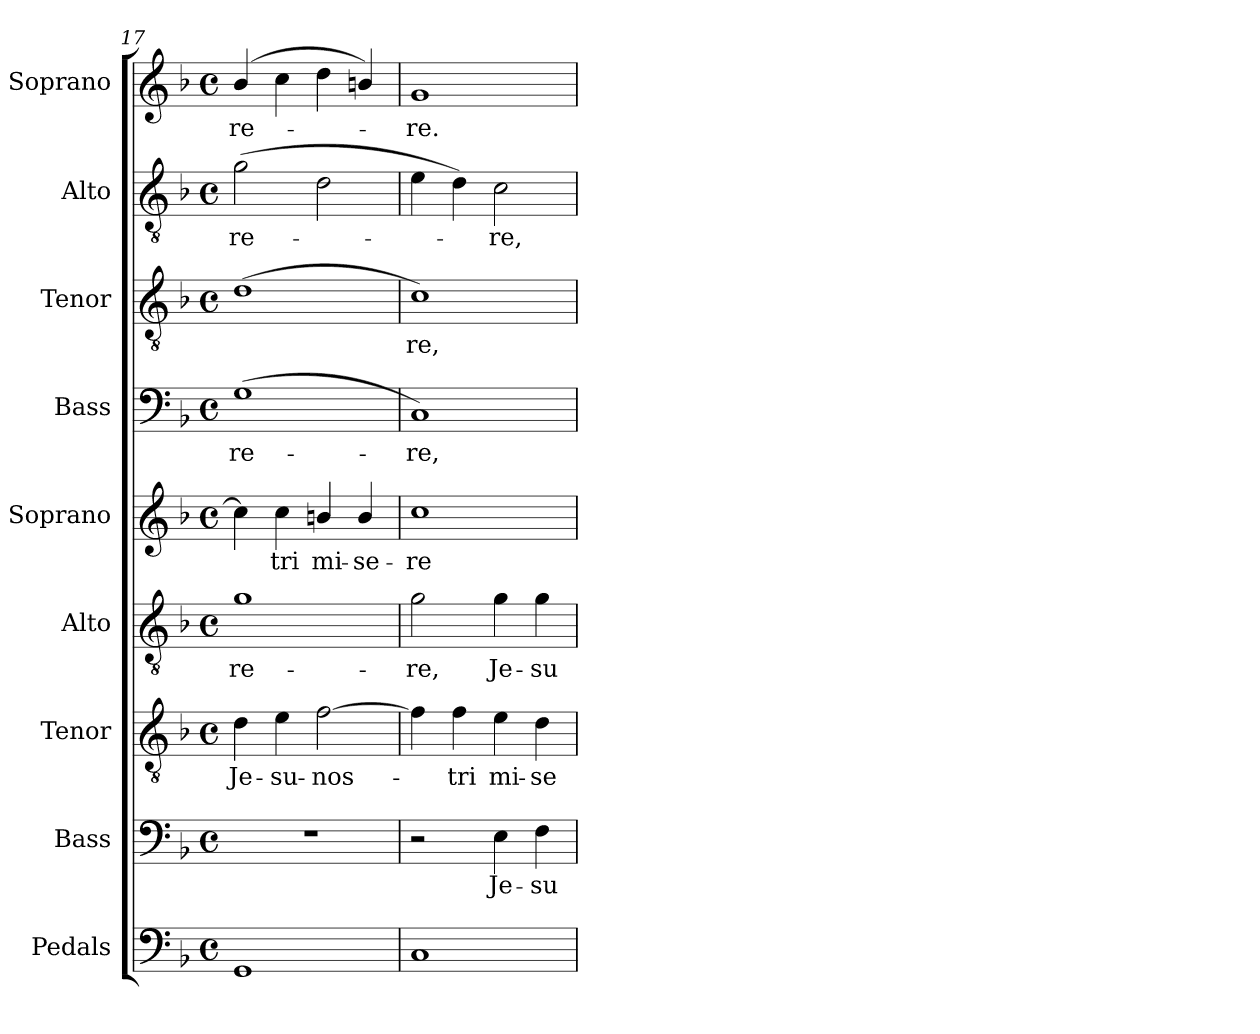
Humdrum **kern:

**kern	**kern	**text	**kern	**text	**kern	**text	**kern	**text	**kern	**text	**kern	**text	**kern	**text	**kern	**text
*part9	*part8	*part8	*part7	*part7	*part6	*part6	*part5	*part5	*part4	*part4	*part3	*part3	*part2	*part2	*part1	*part1
*staff9	*staff8	*staff8	*staff7	*staff7	*staff6	*staff6	*staff5	*staff5	*staff4	*staff4	*staff3	*staff3	*staff2	*staff2	*staff1	*staff1
*I"Pedals	*I"Bass	*	*I"Tenor	*	*I"Alto	*	*I"Soprano	*	*I"Bass	*	*I"Tenor	*	*I"Alto	*	*I"Soprano	*
*I'Ped.	*I'B.	*	*I'T.	*	*I'A.	*	*I'S.	*	*I'B.	*	*I'T.	*	*I'A.	*	*I'S.	*
*clefF4	*clefF4	*	*clefGv2	*	*clefGv2	*	*clefG2	*	*clefF4	*	*clefGv2	*	*clefGv2	*	*clefG2	*
*	*	*	*ITrd7c12	*	*ITrd7c12	*	*	*	*	*	*ITrd7c12	*	*ITrd7c12	*	*	*
*k[b-]	*k[b-]	*	*k[b-]	*	*k[b-]	*	*k[b-]	*	*k[b-]	*	*k[b-]	*	*k[b-]	*	*k[b-]	*
*F:	*F:	*	*F:	*	*F:	*	*F:	*	*F:	*	*F:	*	*F:	*	*F:	*
*M4/4	*M4/4	*	*M4/4	*	*M4/4	*	*M4/4	*	*M4/4	*	*M4/4	*	*M4/4	*	*M4/4	*
*met(c)	*met(c)	*	*met(c)	*	*met(c)	*	*met(c)	*	*met(c)	*	*met(c)	*	*met(c)	*	*met(c)	*
=17	=17	=17	=17	=17	=17	=17	=17	=17	=17	=17	=17	=17	=17	=17	=17	=17
!	!	!	!	!LO:LY:b:color=#000000	!	!	!	!	!	!	!	!	!	!	!	!
!	!	!	!	!	!	!LO:LY:b:color=#000000	!	!	!	!	!	!	!	!	!	!
!	!	!	!	!	!	!	!	!	!	!LO:LY:b:color=#000000	!	!	!	!	!	!
!	!	!	!	!	!	!	!	!	!	!	!	!	!	!LO:LY:b:color=#000000	!	!
!	!	!	!	!	!	!	!	!	!	!	!	!	!	!	!	!LO:LY:b:color=#000000
1GGi	1r	.	4Di\	Je-	1Gi	-re-	4cci\]	.	(1Gi	-re-	(1Di	.	(2Gi\	-re-	(4b-i/	-re-
!	!	!	!	!LO:LY:b:color=#000000	!	!	!	!	!	!	!	!	!	!	!	!
!	!	!	!	!	!	!	!	!LO:LY:b:color=#000000	!	!	!	!	!	!	!	!
.	.	.	4Ei\	-su-	.	.	4cci\	-tri	.	.	.	.	.	.	4cci\	.
!	!	!	!	!LO:LY:b:color=#000000	!	!	!	!	!	!	!	!	!	!	!	!
!	!	!	!	!	!	!	!	!LO:LY:b:color=#000000	!	!	!	!	!	!	!	!
.	.	.	[2Fi\	-nos-	.	.	4bni/	mi-	.	.	.	.	2Di\	.	4ddi\	.
!	!	!	!	!	!	!	!	!LO:LY:b:color=#000000	!	!	!	!	!	!	!	!
.	.	.	.	.	.	.	4bi/	-se-	.	.	.	.	.	.	4bni/)	.
=18	=18	=18	=18	=18	=18	=18	=18	=18	=18	=18	=18	=18	=18	=18	=18	=18
!	!	!	!	!	!	!LO:LY:b:color=#000000	!	!	!	!	!	!	!	!	!	!
!	!	!	!	!	!	!	!	!LO:LY:b:color=#000000	!	!	!	!	!	!	!	!
!	!	!	!	!	!	!	!	!	!	!LO:LY:b:color=#000000	!	!	!	!	!	!
!	!	!	!	!	!	!	!	!	!	!	!	!LO:LY:b:color=#000000	!	!	!	!
!	!	!	!	!	!	!	!	!	!	!	!	!	!	!	!	!LO:LY:b:color=#000000
1Ci	2r	.	4Fi\]	.	2Gi\	-re,	1cci	-re-	1Ci)	-re,	1Ci)	-re,	4Ei\	.	1gi	-re.
!	!	!	!	!LO:LY:b:color=#000000	!	!	!	!	!	!	!	!	!	!	!	!
.	.	.	4Fi\	-tri	.	.	.	.	.	.	.	.	4Di\)	.	.	.
!	!	!LO:LY:b:color=#000000	!	!	!	!	!	!	!	!	!	!	!	!	!	!
!	!	!	!	!LO:LY:b:color=#000000	!	!	!	!	!	!	!	!	!	!	!	!
!	!	!	!	!	!	!LO:LY:b:color=#000000	!	!	!	!	!	!	!	!	!	!
!	!	!	!	!	!	!	!	!	!	!	!	!	!	!LO:LY:b:color=#000000	!	!
.	4Ei\	Je-	4Ei\	mi-	4Gi\	Je-	.	.	.	.	.	.	2Ci\	-re,	.	.
!	!	!LO:LY:b:color=#000000	!	!	!	!	!	!	!	!	!	!	!	!	!	!
!	!	!	!	!LO:LY:b:color=#000000	!	!	!	!	!	!	!	!	!	!	!	!
!	!	!	!	!	!	!LO:LY:b:color=#000000	!	!	!	!	!	!	!	!	!	!
.	4Fi\	-su	4Di\	-se-	4Gi\	-su	.	.	.	.	.	.	.	.	.	.
=	=	=	=	=	=	=	=	=	=	=	=	=	=	=	=	=
*-	*-	*-	*-	*-	*-	*-	*-	*-	*-	*-	*-	*-	*-	*-	*-	*-
